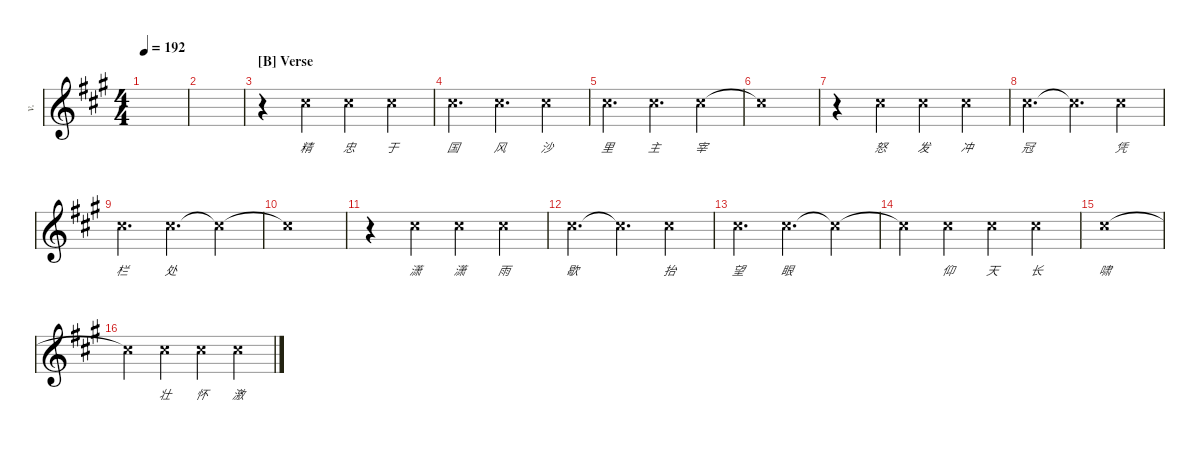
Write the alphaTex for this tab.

\defaultSystemsLayout 4
\hideDynamics
\bracketExtendMode nobrackets
\otherSystemsTrackNameOrientation horizontal
\track ("Vocal" "v.") {instrument distortionguitar}
\staff {score}
\tuning (Db4 Ab3 E3 B2 Gb2 B1)
\ts (4 4)
\tempo 192
\clef g2
\ks a
|
|
\section ("B" "Verse")
r.4{beam Down} 0.1{x acc #}.4{lyrics (0 "精") lyrics (1 "") lyrics (2 "") lyrics (3 "") lyrics (4 "") beam Down} 0.1{x acc #}.4{lyrics (0 "忠") lyrics (1 "") lyrics (2 "") lyrics (3 "") lyrics (4 "") beam Down} 0.1{x acc #}.4{lyrics (0 "于") lyrics (1 "") lyrics (2 "") lyrics (3 "") lyrics (4 "") beam Down} |
0.1{x acc #}.4{d lyrics (0 "国") lyrics (1 "") lyrics (2 "") lyrics (3 "") lyrics (4 "") beam Down} 0.1{x acc #}.4{d lyrics (0 "风") lyrics (1 "") lyrics (2 "") lyrics (3 "") lyrics (4 "") beam Down} 0.1{x acc #}.4{lyrics (0 "沙") lyrics (1 "") lyrics (2 "") lyrics (3 "") lyrics (4 "") beam Down} |
0.1{x acc #}.4{d lyrics (0 "里") lyrics (1 "") lyrics (2 "") lyrics (3 "") lyrics (4 "") beam Down} 0.1{x acc #}.4{d lyrics (0 "主") lyrics (1 "") lyrics (2 "") lyrics (3 "") lyrics (4 "") beam Down} 0.1{x acc #}.4{lyrics (0 "宰") lyrics (1 "") lyrics (2 "") lyrics (3 "") lyrics (4 "") beam Down} |
0.1{x t acc #}.1{beam Down} |
r.4{beam Down} 0.1{x acc #}.4{lyrics (0 "怒") lyrics (1 "") lyrics (2 "") lyrics (3 "") lyrics (4 "") beam Down} 0.1{x acc #}.4{lyrics (0 "发") lyrics (1 "") lyrics (2 "") lyrics (3 "") lyrics (4 "") beam Down} 0.1{x acc #}.4{lyrics (0 "冲") lyrics (1 "") lyrics (2 "") lyrics (3 "") lyrics (4 "") beam Down} |
0.1{x acc #}.4{d lyrics (0 "冠") lyrics (1 "") lyrics (2 "") lyrics (3 "") lyrics (4 "") beam Down} 0.1{x t acc #}.4{d beam Down} 0.1{x acc #}.4{lyrics (0 "凭") lyrics (1 "") lyrics (2 "") lyrics (3 "") lyrics (4 "") beam Down} |
0.1{x acc #}.4{d lyrics (0 "栏") lyrics (1 "") lyrics (2 "") lyrics (3 "") lyrics (4 "") beam Down} 0.1{x acc #}.4{d lyrics (0 "处") lyrics (1 "") lyrics (2 "") lyrics (3 "") lyrics (4 "") beam Down} 0.1{x t acc #}.4{beam Down} |
0.1{x t acc #}.1{beam Down} |
r.4{beam Down} 0.1{x acc #}.4{lyrics (0 "潇") lyrics (1 "") lyrics (2 "") lyrics (3 "") lyrics (4 "") beam Down} 0.1{x acc #}.4{lyrics (0 "潇") lyrics (1 "") lyrics (2 "") lyrics (3 "") lyrics (4 "") beam Down} 0.1{x acc #}.4{lyrics (0 "雨") lyrics (1 "") lyrics (2 "") lyrics (3 "") lyrics (4 "") beam Down} |
0.1{x acc #}.4{d lyrics (0 "歇") lyrics (1 "") lyrics (2 "") lyrics (3 "") lyrics (4 "") beam Down} 0.1{x t acc #}.4{d beam Down} 0.1{x acc #}.4{lyrics (0 "抬") lyrics (1 "") lyrics (2 "") lyrics (3 "") lyrics (4 "") beam Down} |
0.1{x acc #}.4{d lyrics (0 "望") lyrics (1 "") lyrics (2 "") lyrics (3 "") lyrics (4 "") beam Down} 0.1{x acc #}.4{d lyrics (0 "眼") lyrics (1 "") lyrics (2 "") lyrics (3 "") lyrics (4 "") beam Down} 0.1{x t acc #}.4{beam Down} |
0.1{x t acc #}.4{beam Down} 0.1{x acc #}.4{lyrics (0 "仰") lyrics (1 "") lyrics (2 "") lyrics (3 "") lyrics (4 "") beam Down} 0.1{x acc #}.4{lyrics (0 "天") lyrics (1 "") lyrics (2 "") lyrics (3 "") lyrics (4 "") beam Down} 0.1{x acc #}.4{lyrics (0 "长") lyrics (1 "") lyrics (2 "") lyrics (3 "") lyrics (4 "") beam Down} |
0.1{x acc #}.1{lyrics (0 "啸") lyrics (1 "") lyrics (2 "") lyrics (3 "") lyrics (4 "") beam Down} |
0.1{x t acc #}.4{beam Down} 0.1{x acc #}.4{lyrics (0 "壮") lyrics (1 "") lyrics (2 "") lyrics (3 "") lyrics (4 "") beam Down} 0.1{x acc #}.4{lyrics (0 "怀") lyrics (1 "") lyrics (2 "") lyrics (3 "") lyrics (4 "") beam Down} 0.1{x acc #}.4{lyrics (0 "激") lyrics (1 "") lyrics (2 "") lyrics (3 "") lyrics (4 "") beam Down}
